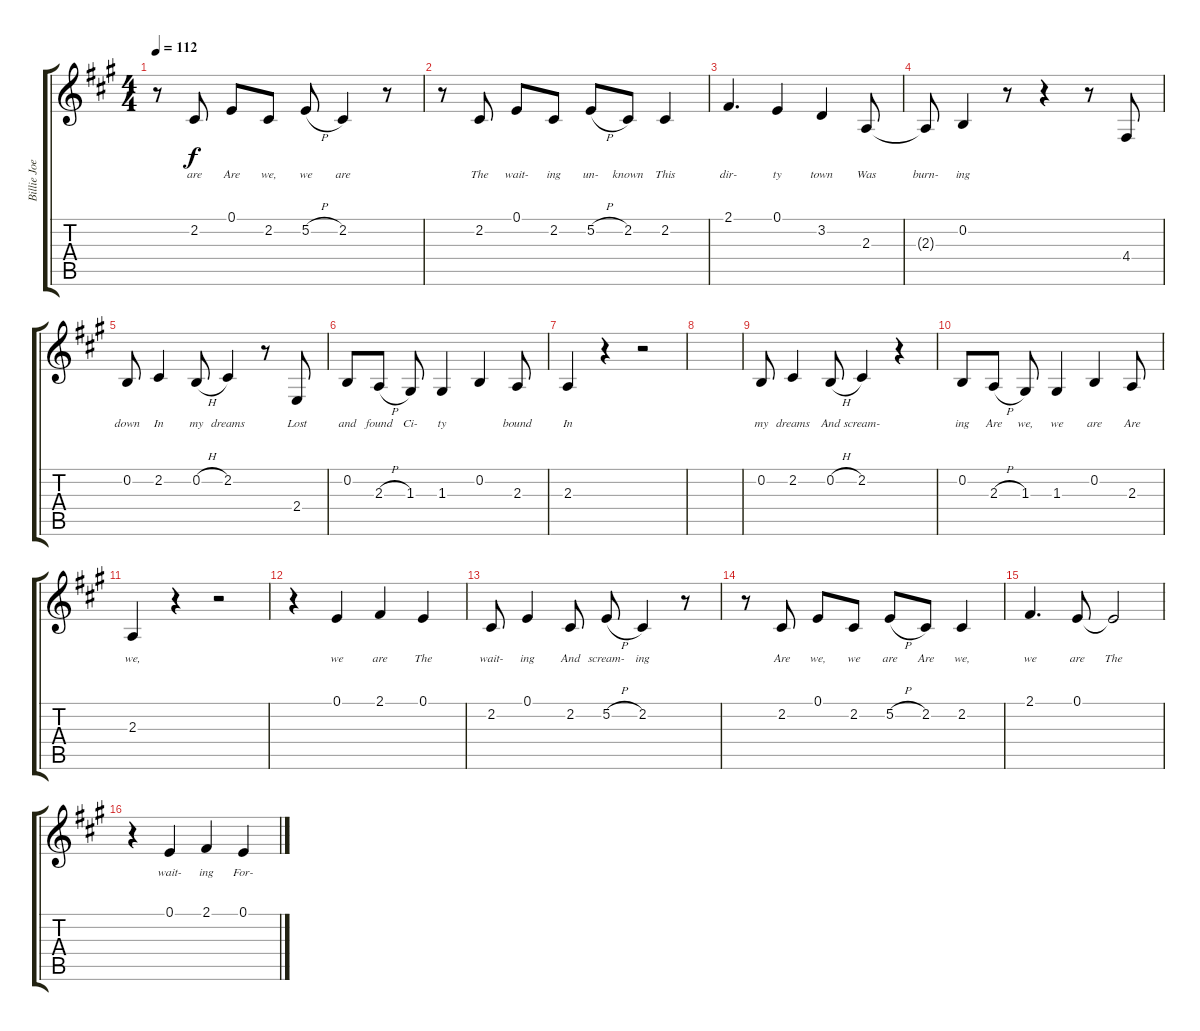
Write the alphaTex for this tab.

\track ("Billie Joe (Voz)" "Billie Joe") {instrument tenorsax}
\staff {score tabs}
\tuning (E4 B3 G3 D3 A2 E2) {hide}
\ts (4 4)
\tempo 112
\clef g2
\ks a
r.8{dy f} 2.2.8{lyrics (0 "are") lyrics (1 "") lyrics (2 "") lyrics (3 "") lyrics (4 "")} 0.1.8{lyrics (0 "Are") lyrics (1 "") lyrics (2 "") lyrics (3 "") lyrics (4 "")} 2.2.8{lyrics (0 "we,") lyrics (1 "") lyrics (2 "") lyrics (3 "") lyrics (4 "")} 5.2{h}.8{lyrics (0 "we") lyrics (1 "") lyrics (2 "") lyrics (3 "") lyrics (4 "")} 2.2.4{lyrics (0 "are") lyrics (1 "") lyrics (2 "") lyrics (3 "") lyrics (4 "")} r.8 |
r.8 2.2.8{lyrics (0 "The") lyrics (1 "") lyrics (2 "") lyrics (3 "") lyrics (4 "")} 0.1.8{lyrics (0 "wait-") lyrics (1 "") lyrics (2 "") lyrics (3 "") lyrics (4 "")} 2.2.8{lyrics (0 "ing") lyrics (1 "") lyrics (2 "") lyrics (3 "") lyrics (4 "")} 5.2{h}.8{lyrics (0 "un-") lyrics (1 "") lyrics (2 "") lyrics (3 "") lyrics (4 "")} 2.2.8{lyrics (0 "known") lyrics (1 "") lyrics (2 "") lyrics (3 "") lyrics (4 "")} 2.2.4{lyrics (0 "This") lyrics (1 "") lyrics (2 "") lyrics (3 "") lyrics (4 "")} |
2.1.4{d lyrics (0 "dir-") lyrics (1 "") lyrics (2 "") lyrics (3 "") lyrics (4 "")} 0.1.4{lyrics (0 "ty") lyrics (1 "") lyrics (2 "") lyrics (3 "") lyrics (4 "")} 3.2.4{lyrics (0 "town") lyrics (1 "") lyrics (2 "") lyrics (3 "") lyrics (4 "")} 2.3.8{lyrics (0 "Was") lyrics (1 "") lyrics (2 "") lyrics (3 "") lyrics (4 "")} |
2.3{t}.8{lyrics (0 "burn-") lyrics (1 "") lyrics (2 "") lyrics (3 "") lyrics (4 "")} 0.2.4{lyrics (0 "ing") lyrics (1 "") lyrics (2 "") lyrics (3 "") lyrics (4 "")} r.8 r.4 r.8 4.4.8{lyrics (0 "") lyrics (1 "") lyrics (2 "") lyrics (3 "") lyrics (4 "")} |
0.2.8{lyrics (0 "down") lyrics (1 "") lyrics (2 "") lyrics (3 "") lyrics (4 "")} 2.2.4{lyrics (0 "In") lyrics (1 "") lyrics (2 "") lyrics (3 "") lyrics (4 "")} 0.2{h}.8{lyrics (0 "my") lyrics (1 "") lyrics (2 "") lyrics (3 "") lyrics (4 "")} 2.2.4{lyrics (0 "dreams") lyrics (1 "") lyrics (2 "") lyrics (3 "") lyrics (4 "")} r.8 2.4.8{lyrics (0 "Lost") lyrics (1 "") lyrics (2 "") lyrics (3 "") lyrics (4 "")} |
0.2.8{lyrics (0 "and") lyrics (1 "") lyrics (2 "") lyrics (3 "") lyrics (4 "")} 2.3{h}.8{lyrics (0 "found") lyrics (1 "") lyrics (2 "") lyrics (3 "") lyrics (4 "")} 1.3.8{lyrics (0 "Ci-") lyrics (1 "") lyrics (2 "") lyrics (3 "") lyrics (4 "")} 1.3.4{lyrics (0 "ty") lyrics (1 "") lyrics (2 "") lyrics (3 "") lyrics (4 "")} 0.2.4{lyrics (0 "") lyrics (1 "") lyrics (2 "") lyrics (3 "") lyrics (4 "")} 2.3.8{lyrics (0 "bound") lyrics (1 "") lyrics (2 "") lyrics (3 "") lyrics (4 "")} |
2.3.4{lyrics (0 "In") lyrics (1 "") lyrics (2 "") lyrics (3 "") lyrics (4 "")} r.4 r.2 |
|
0.2.8{lyrics (0 "my") lyrics (1 "") lyrics (2 "") lyrics (3 "") lyrics (4 "")} 2.2.4{lyrics (0 "dreams") lyrics (1 "") lyrics (2 "") lyrics (3 "") lyrics (4 "")} 0.2{h}.8{lyrics (0 "And") lyrics (1 "") lyrics (2 "") lyrics (3 "") lyrics (4 "")} 2.2.4{lyrics (0 "scream-") lyrics (1 "") lyrics (2 "") lyrics (3 "") lyrics (4 "")} r.4 |
0.2.8{lyrics (0 "ing") lyrics (1 "") lyrics (2 "") lyrics (3 "") lyrics (4 "")} 2.3{h}.8{lyrics (0 "Are") lyrics (1 "") lyrics (2 "") lyrics (3 "") lyrics (4 "")} 1.3.8{lyrics (0 "we,") lyrics (1 "") lyrics (2 "") lyrics (3 "") lyrics (4 "")} 1.3.4{lyrics (0 "we") lyrics (1 "") lyrics (2 "") lyrics (3 "") lyrics (4 "")} 0.2.4{lyrics (0 "are") lyrics (1 "") lyrics (2 "") lyrics (3 "") lyrics (4 "")} 2.3.8{lyrics (0 "Are") lyrics (1 "") lyrics (2 "") lyrics (3 "") lyrics (4 "")} |
2.3.4{lyrics (0 "we,") lyrics (1 "") lyrics (2 "") lyrics (3 "") lyrics (4 "")} r.4 r.2 |
r.4 0.1.4{lyrics (0 "we") lyrics (1 "") lyrics (2 "") lyrics (3 "") lyrics (4 "")} 2.1.4{lyrics (0 "are") lyrics (1 "") lyrics (2 "") lyrics (3 "") lyrics (4 "")} 0.1.4{lyrics (0 "The") lyrics (1 "") lyrics (2 "") lyrics (3 "") lyrics (4 "")} |
2.2.8{lyrics (0 "wait-") lyrics (1 "") lyrics (2 "") lyrics (3 "") lyrics (4 "")} 0.1.4{lyrics (0 "ing") lyrics (1 "") lyrics (2 "") lyrics (3 "") lyrics (4 "")} 2.2.8{lyrics (0 "And") lyrics (1 "") lyrics (2 "") lyrics (3 "") lyrics (4 "")} 5.2{h}.8{lyrics (0 "scream-") lyrics (1 "") lyrics (2 "") lyrics (3 "") lyrics (4 "")} 2.2.4{lyrics (0 "ing") lyrics (1 "") lyrics (2 "") lyrics (3 "") lyrics (4 "")} r.8 |
r.8 2.2.8{lyrics (0 "Are") lyrics (1 "") lyrics (2 "") lyrics (3 "") lyrics (4 "")} 0.1.8{lyrics (0 "we,") lyrics (1 "") lyrics (2 "") lyrics (3 "") lyrics (4 "")} 2.2.8{lyrics (0 "we") lyrics (1 "") lyrics (2 "") lyrics (3 "") lyrics (4 "")} 5.2{h}.8{lyrics (0 "are") lyrics (1 "") lyrics (2 "") lyrics (3 "") lyrics (4 "")} 2.2.8{lyrics (0 "Are") lyrics (1 "") lyrics (2 "") lyrics (3 "") lyrics (4 "")} 2.2.4{lyrics (0 "we,") lyrics (1 "") lyrics (2 "") lyrics (3 "") lyrics (4 "")} |
2.1.4{d lyrics (0 "we") lyrics (1 "") lyrics (2 "") lyrics (3 "") lyrics (4 "")} 0.1.8{lyrics (0 "are") lyrics (1 "") lyrics (2 "") lyrics (3 "") lyrics (4 "")} 0.1{t}.2{lyrics (0 "The") lyrics (1 "") lyrics (2 "") lyrics (3 "") lyrics (4 "")} |
r.4 0.1.4{lyrics (0 "wait-") lyrics (1 "") lyrics (2 "") lyrics (3 "") lyrics (4 "")} 2.1.4{lyrics (0 "ing") lyrics (1 "") lyrics (2 "") lyrics (3 "") lyrics (4 "")} 0.1.4{lyrics (0 "For-") lyrics (1 "") lyrics (2 "") lyrics (3 "") lyrics (4 "")}
